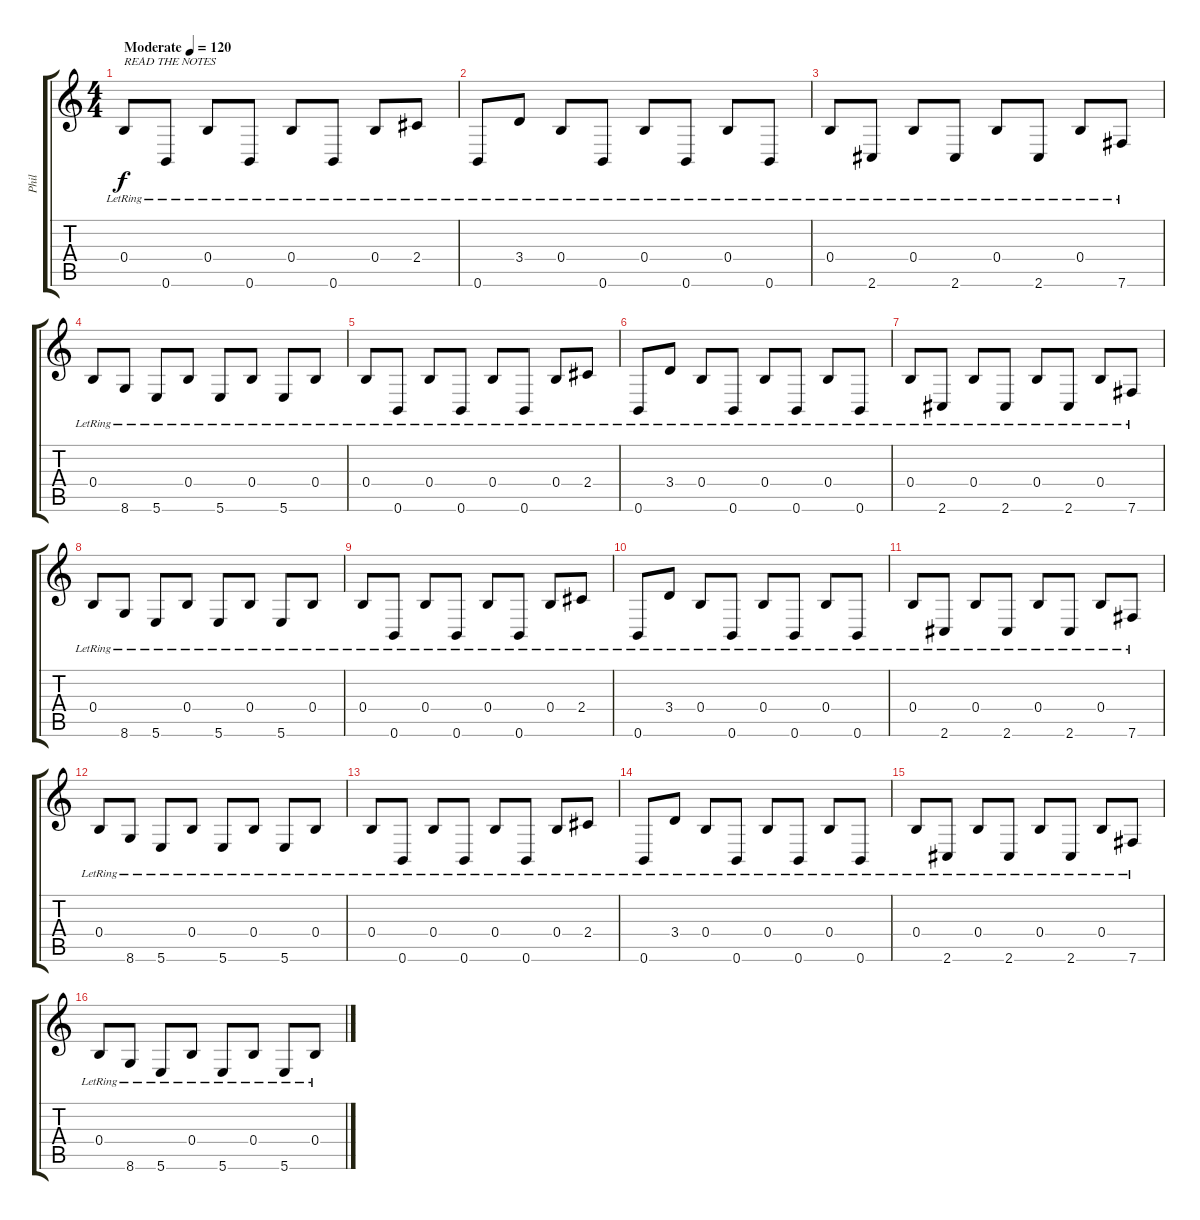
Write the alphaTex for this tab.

\track ("Phil" "Phil") {instrument electricguitarclean}
\staff {score tabs}
\tuning (Db4 Ab3 E3 B2 Gb2 B1) {hide}
\ts (4 4)
\tempo (120 "Moderate")
\clef g2
\ks c
0.4{lr}.8{txt "READ THE NOTES" dy f instrument electricguitarclean} 0.6{lr}.8 0.4{lr}.8 0.6{lr}.8 0.4{lr}.8 0.6{lr}.8 0.4{lr}.8 2.4{lr}.8 |
0.6{lr}.8 3.4{lr}.8 0.4{lr}.8 0.6{lr}.8 0.4{lr}.8 0.6{lr}.8 0.4{lr}.8 0.6{lr}.8 |
0.4{lr}.8 2.6{lr}.8 0.4{lr}.8 2.6{lr}.8 0.4{lr}.8 2.6{lr}.8 0.4{lr}.8 7.6{lr}.8 |
0.4{lr}.8 8.6{lr}.8 5.6{lr}.8 0.4{lr}.8 5.6{lr}.8 0.4{lr}.8 5.6{lr}.8 0.4{lr}.8 |
0.4{lr}.8 0.6{lr}.8 0.4{lr}.8 0.6{lr}.8 0.4{lr}.8 0.6{lr}.8 0.4{lr}.8 2.4{lr}.8 |
0.6{lr}.8 3.4{lr}.8 0.4{lr}.8 0.6{lr}.8 0.4{lr}.8 0.6{lr}.8 0.4{lr}.8 0.6{lr}.8 |
0.4{lr}.8 2.6{lr}.8 0.4{lr}.8 2.6{lr}.8 0.4{lr}.8 2.6{lr}.8 0.4{lr}.8 7.6{lr}.8 |
0.4{lr}.8 8.6{lr}.8 5.6{lr}.8 0.4{lr}.8 5.6{lr}.8 0.4{lr}.8 5.6{lr}.8 0.4{lr}.8 |
0.4{lr}.8 0.6{lr}.8 0.4{lr}.8 0.6{lr}.8 0.4{lr}.8 0.6{lr}.8 0.4{lr}.8 2.4{lr}.8 |
0.6{lr}.8 3.4{lr}.8 0.4{lr}.8 0.6{lr}.8 0.4{lr}.8 0.6{lr}.8 0.4{lr}.8 0.6{lr}.8 |
0.4{lr}.8 2.6{lr}.8 0.4{lr}.8 2.6{lr}.8 0.4{lr}.8 2.6{lr}.8 0.4{lr}.8 7.6{lr}.8 |
0.4{lr}.8 8.6{lr}.8 5.6{lr}.8 0.4{lr}.8 5.6{lr}.8 0.4{lr}.8 5.6{lr}.8 0.4{lr}.8 |
0.4{lr}.8 0.6{lr}.8 0.4{lr}.8 0.6{lr}.8 0.4{lr}.8 0.6{lr}.8 0.4{lr}.8 2.4{lr}.8 |
0.6{lr}.8 3.4{lr}.8 0.4{lr}.8 0.6{lr}.8 0.4{lr}.8 0.6{lr}.8 0.4{lr}.8 0.6{lr}.8 |
0.4{lr}.8 2.6{lr}.8 0.4{lr}.8 2.6{lr}.8 0.4{lr}.8 2.6{lr}.8 0.4{lr}.8 7.6{lr}.8 |
0.4{lr}.8 8.6{lr}.8 5.6{lr}.8 0.4{lr}.8 5.6{lr}.8 0.4{lr}.8 5.6{lr}.8 0.4{lr}.8
